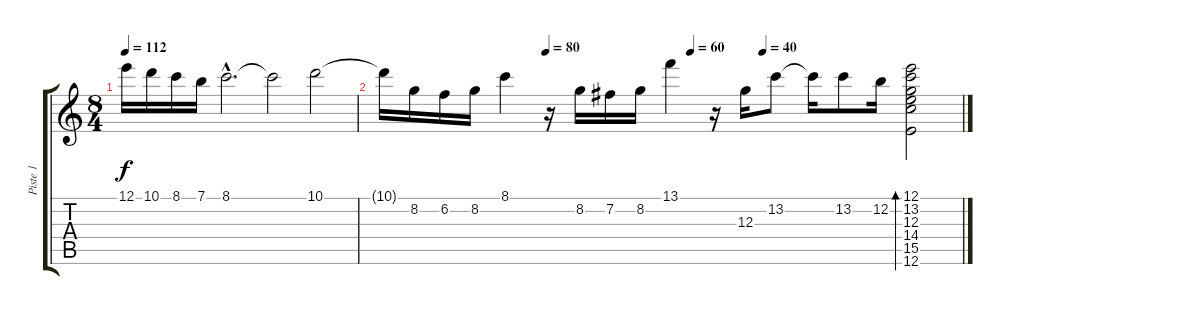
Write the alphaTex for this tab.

\track ("Piste 1" "Piste 1") {instrument overdrivenguitar}
\staff {score tabs}
\tuning (E4 B3 G3 D3 A2 E2) {hide}
\ts (8 4)
\tempo 112
\clef g2
\ks c
12.1.16{dy f} 10.1.16 8.1.16 7.1.16 8.1{hac}.2{d} 8.1{t}.2 10.1.2 |
\tempo (80 0.28125)
\tempo (60 0.53125)
\tempo (40 0.65625)
10.1{t}.16 8.2.16 6.2.16 8.2.16 8.1.4 r.16 8.2.16 7.2.16 8.2.16 13.1.4 r.16 12.3.16 13.2.8 13.2{t}.16 13.2.8 12.2.16 (12.1 13.2 12.3 14.4 15.5 12.6).2{bd 240}
